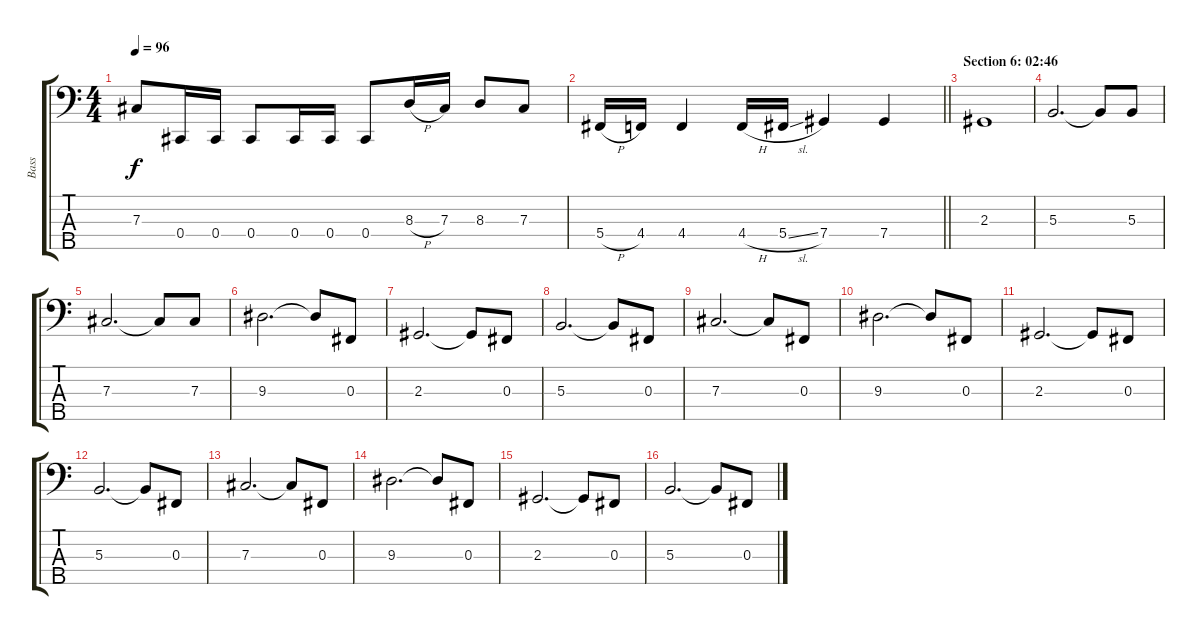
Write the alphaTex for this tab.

\track ("Bass" "Bass") {instrument electricbasspick}
\staff {score tabs}
\tuning (E2 B1 Gb1 Db1 Ab0) {hide}
\ts (4 4)
\tempo 96
\clef f4
\ks c
7.3.8{dy f} 0.4.16 0.4.16 0.4.8 0.4.16 0.4.16 0.4.8 8.3{h}.16 7.3.16 8.3.8 7.3.8 |
\barLineRight lightlight
5.4{h}.16 4.4.16 4.4.4 4.4{h}.16 5.4{sl}.16 7.4.4 7.4.4 |
\section ("" "Section 6: 02:46")
2.3.1 |
5.3.2{d} 5.3{t}.8 5.3.8 |
7.3.2{d} 7.3{t}.8 7.3.8 |
9.3.2{d} 9.3{t}.8 0.3.8 |
2.3.2{d} 2.3{t}.8 0.3.8 |
5.3.2{d} 5.3{t}.8 0.3.8 |
7.3.2{d} 7.3{t}.8 0.3.8 |
9.3.2{d} 9.3{t}.8 0.3.8 |
2.3.2{d} 2.3{t}.8 0.3.8 |
5.3.2{d} 5.3{t}.8 0.3.8 |
7.3.2{d} 7.3{t}.8 0.3.8 |
9.3.2{d} 9.3{t}.8 0.3.8 |
2.3.2{d} 2.3{t}.8 0.3.8 |
5.3.2{d} 5.3{t}.8 0.3.8
